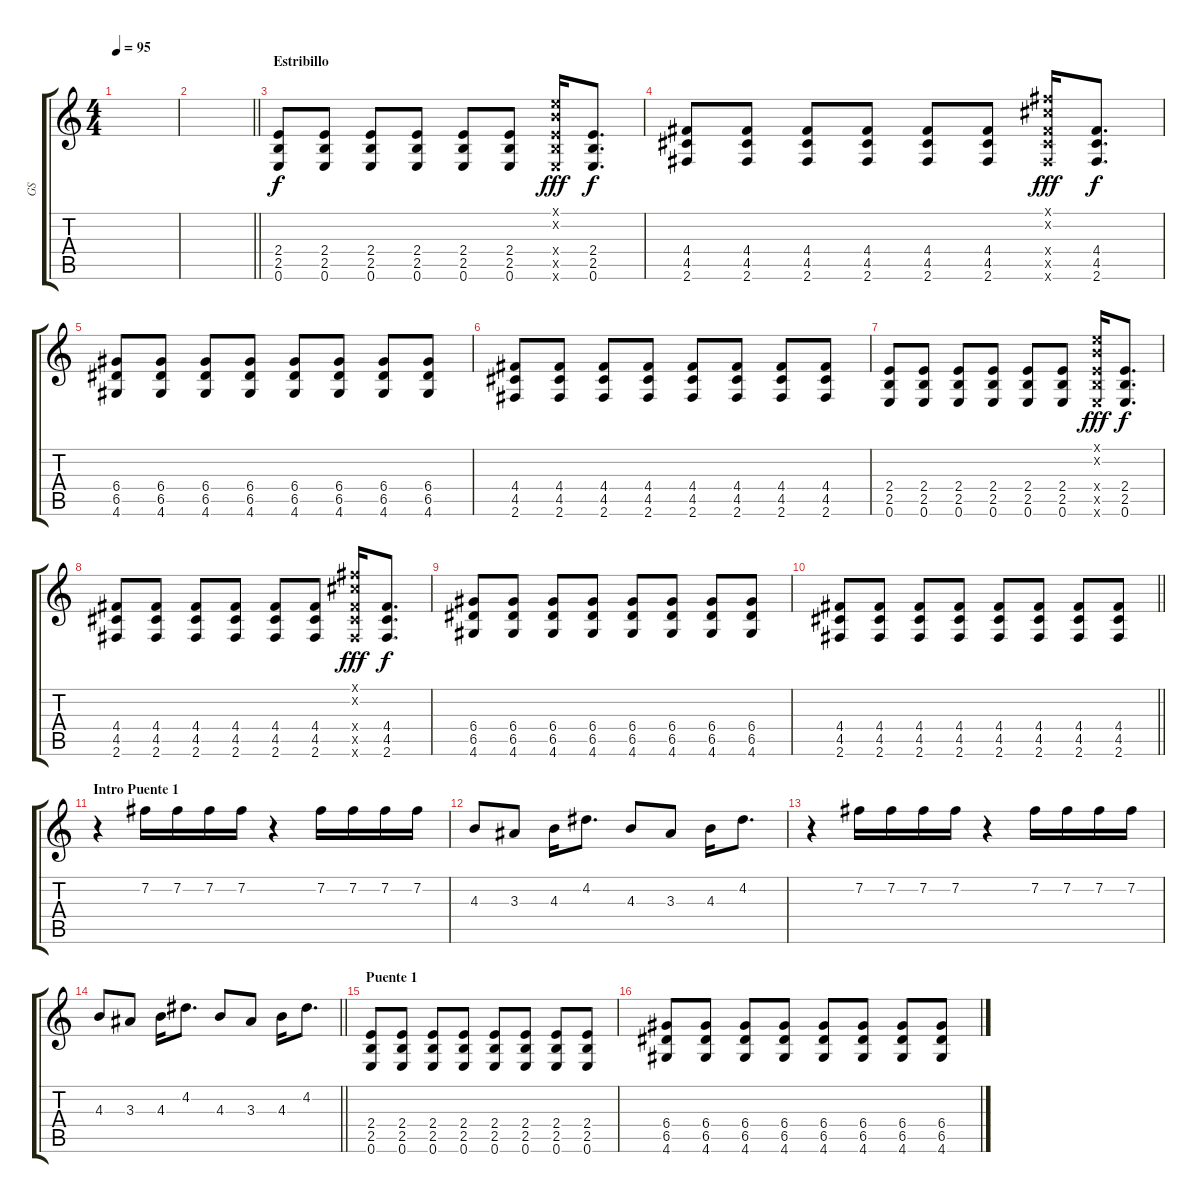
\track ("GS" "GS") {instrument distortionguitar}
\staff {score tabs}
\tuning (E4 B3 G3 D3 A2 E2) {hide}
\ts (4 4)
\tempo 95
\clef g2
\ks c
|
\barLineRight lightlight
|
\section ("" "Estribillo")
(2.4 2.5 0.6).8 (2.4 2.5 0.6).8 (2.4 2.5 0.6).8 (2.4 2.5 0.6).8 (2.4 2.5 0.6).8 (2.4 2.5 0.6).8 (0.1{x} 0.2{x} 2.4{x} 2.5{x} 0.6{x}).16{dy fff} (2.4 2.5 0.6).8{d dy f} |
(4.4 4.5 2.6).8 (4.4 4.5 2.6).8 (4.4 4.5 2.6).8 (4.4 4.5 2.6).8 (4.4 4.5 2.6).8 (4.4 4.5 2.6).8 (2.1{x} 2.2{x} 4.4{x} 4.5{x} 2.6{x}).16{dy fff} (4.4 4.5 2.6).8{d dy f} |
(6.4 6.5 4.6).8 (6.4 6.5 4.6).8 (6.4 6.5 4.6).8 (6.4 6.5 4.6).8 (6.4 6.5 4.6).8 (6.4 6.5 4.6).8 (6.4 6.5 4.6).8 (6.4 6.5 4.6).8 |
(4.4 4.5 2.6).8 (4.4 4.5 2.6).8 (4.4 4.5 2.6).8 (4.4 4.5 2.6).8 (4.4 4.5 2.6).8 (4.4 4.5 2.6).8 (4.4 4.5 2.6).8 (4.4 4.5 2.6).8 |
(2.4 2.5 0.6).8 (2.4 2.5 0.6).8 (2.4 2.5 0.6).8 (2.4 2.5 0.6).8 (2.4 2.5 0.6).8 (2.4 2.5 0.6).8 (0.1{x} 0.2{x} 2.4{x} 2.5{x} 0.6{x}).16{dy fff} (2.4 2.5 0.6).8{d dy f} |
(4.4 4.5 2.6).8 (4.4 4.5 2.6).8 (4.4 4.5 2.6).8 (4.4 4.5 2.6).8 (4.4 4.5 2.6).8 (4.4 4.5 2.6).8 (2.1{x} 2.2{x} 4.4{x} 4.5{x} 2.6{x}).16{dy fff} (4.4 4.5 2.6).8{d dy f} |
(6.4 6.5 4.6).8 (6.4 6.5 4.6).8 (6.4 6.5 4.6).8 (6.4 6.5 4.6).8 (6.4 6.5 4.6).8 (6.4 6.5 4.6).8 (6.4 6.5 4.6).8 (6.4 6.5 4.6).8 |
\barLineRight lightlight
(4.4 4.5 2.6).8 (4.4 4.5 2.6).8 (4.4 4.5 2.6).8 (4.4 4.5 2.6).8 (4.4 4.5 2.6).8 (4.4 4.5 2.6).8 (4.4 4.5 2.6).8 (4.4 4.5 2.6).8 |
\section ("" "Intro Puente 1")
r.4 7.2.16 7.2.16 7.2.16 7.2.16 r.4 7.2.16 7.2.16 7.2.16 7.2.16 |
4.3.8 3.3.8 4.3.16 4.2.8{d} 4.3.8 3.3.8 4.3.16 4.2.8{d} |
r.4 7.2.16 7.2.16 7.2.16 7.2.16 r.4 7.2.16 7.2.16 7.2.16 7.2.16 |
\barLineRight lightlight
4.3.8 3.3.8 4.3.16 4.2.8{d} 4.3.8 3.3.8 4.3.16 4.2.8{d} |
\section ("" "Puente 1")
(2.4 2.5 0.6).8 (2.4 2.5 0.6).8 (2.4 2.5 0.6).8 (2.4 2.5 0.6).8 (2.4 2.5 0.6).8 (2.4 2.5 0.6).8 (2.4 2.5 0.6).8 (2.4 2.5 0.6).8 |
(6.4 6.5 4.6).8 (6.4 6.5 4.6).8 (6.4 6.5 4.6).8 (6.4 6.5 4.6).8 (6.4 6.5 4.6).8 (6.4 6.5 4.6).8 (6.4 6.5 4.6).8 (6.4 6.5 4.6).8
